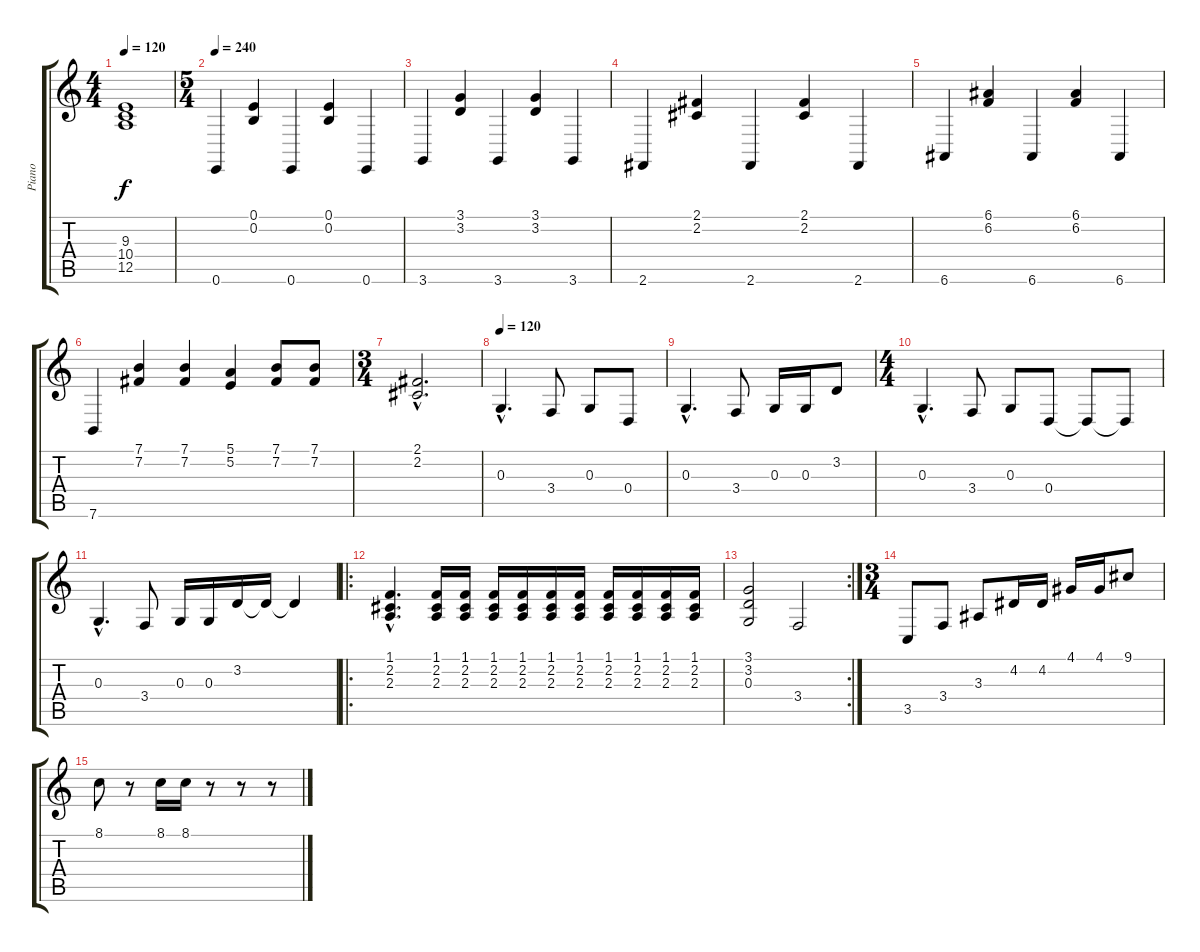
\track ("Piano" "Piano") {instrument acousticgrandpiano}
\staff {score tabs}
\tuning (E4 B3 G3 D3 A2 E2) {hide}
\ts (4 4)
\tempo 120
\clef g2
\ks c
(9.3{t} 10.4{t} 12.5{t}).1{dy f} |
\ts (5 4)
\tempo 240
0.6.4{instrument drawbarorgan} (0.1 0.2).4 0.6.4 (0.1 0.2).4 0.6.4 |
3.6.4 (3.1 3.2).4 3.6.4 (3.1 3.2).4 3.6.4 |
2.6.4 (2.1 2.2).4 2.6.4 (2.1 2.2).4 2.6.4 |
6.6.4 (6.1 6.2).4 6.6.4 (6.1 6.2).4 6.6.4 |
7.6.4 (7.1 7.2).4 (7.1 7.2).4 (5.1 5.2).4 (7.1 7.2).8 (7.1 7.2).8 |
\ts (3 4)
(2.1{hac} 2.2{hac}).2{d} |
\tempo 120
0.3{hac}.4{d} 3.4.8 0.3.8 0.4.8 |
0.3{hac}.4{d} 3.4.8 0.3.16 0.3.16 3.2.8 |
\ts (4 4)
0.3{hac}.4{d} 3.4.8 0.3.8 0.4.8 0.4{t}.8 0.4{t}.8 |
0.3{hac}.4{d} 3.4.8 0.3.16 0.3.16 3.2.16 3.2{t}.16 3.2{t}.4 |
\ro
(1.1{hac} 2.2{hac} 2.3{hac}).4{d} (1.1 2.2 2.3).16 (1.1 2.2 2.3).16 (1.1 2.2 2.3).16 (1.1 2.2 2.3).16 (1.1 2.2 2.3).16 (1.1 2.2 2.3).16 (1.1 2.2 2.3).16 (1.1 2.2 2.3).16 (1.1 2.2 2.3).16 (1.1 2.2 2.3).16 |
\rc 2
(3.1 3.2 0.3).2 3.4.2 |
\ts (3 4)
3.5.8 3.4.8 3.3.8 4.2.16 4.2.16 4.1.16 4.1.16 9.1.8 |
8.1.8 r.8 8.1.16 8.1.16 r.8 r.8 r.8
